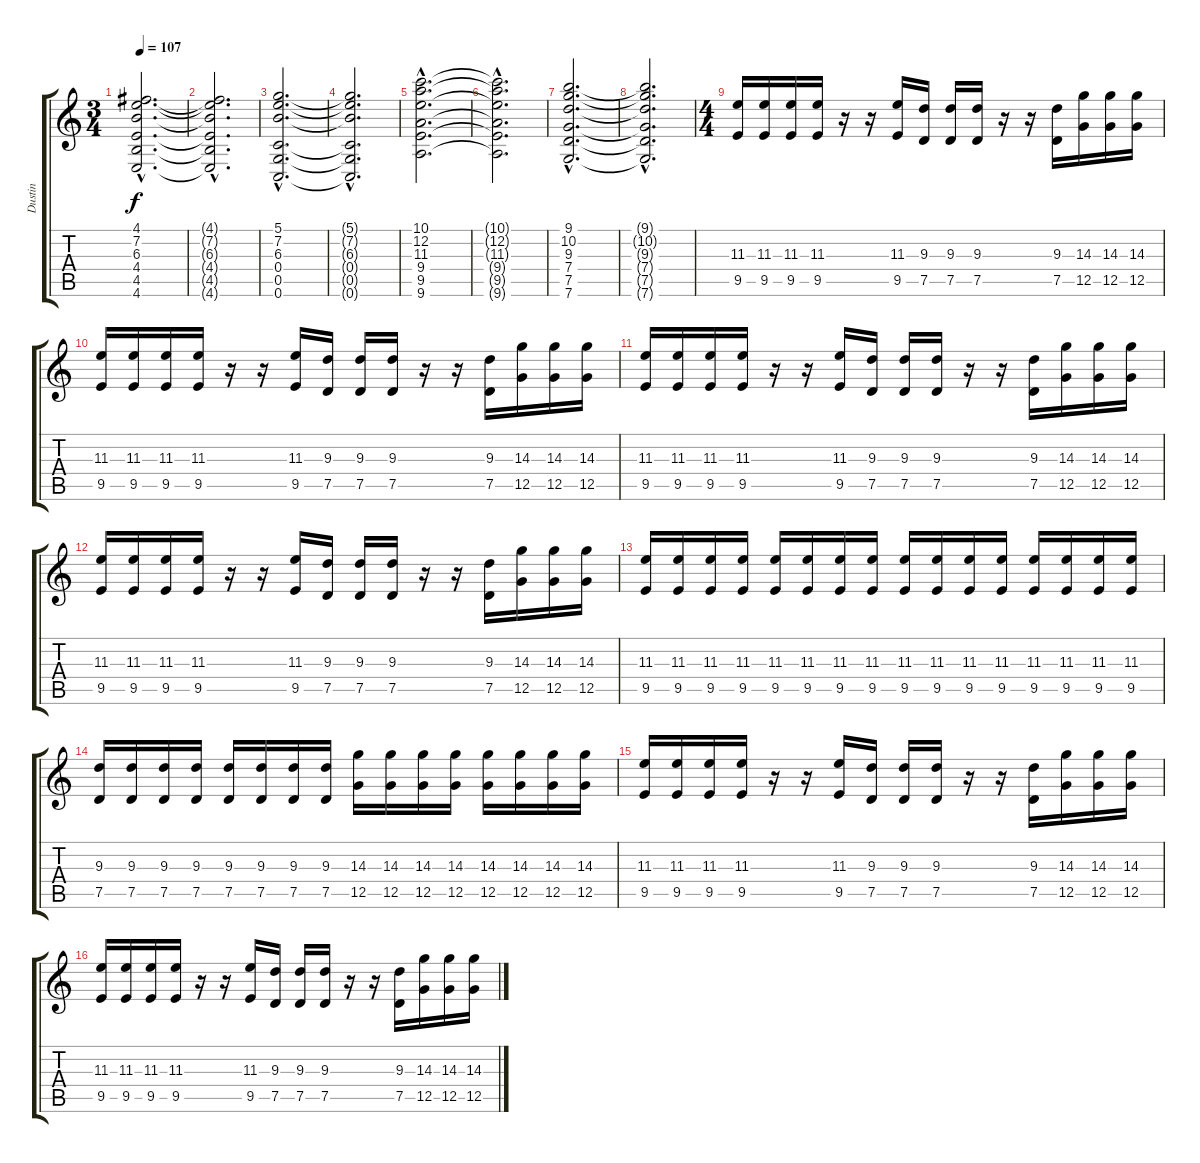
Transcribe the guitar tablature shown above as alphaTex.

\track ("Dustin" "Dustin") {instrument distortionguitar}
\staff {score tabs}
\tuning (D4 A3 F3 C3 G2 C2) {hide}
\ts (3 4)
\tempo 107
\clef g2
\ks c
(4.1{hac} 7.2{hac} 6.3{hac} 4.4{hac} 4.5{hac} 4.6{hac}).2{d dy f} |
(4.1{hac t} 7.2{hac t} 6.3{hac t} 4.4{hac t} 4.5{hac t} 4.6{hac t}).2{d} |
(5.1{hac} 7.2{hac} 6.3{hac} 0.4{hac} 0.5{hac} 0.6{hac}).2{d} |
(5.1{hac t} 7.2{hac t} 6.3{hac t} 0.4{hac t} 0.5{hac t} 0.6{hac t}).2{d} |
(10.1{hac} 12.2{hac} 11.3{hac} 9.4{hac} 9.5{hac} 9.6{hac}).2{d} |
(10.1{hac t} 12.2{hac t} 11.3{hac t} 9.4{hac t} 9.5{hac t} 9.6{hac t}).2{d} |
(9.1{hac} 10.2{hac} 9.3{hac} 7.4{hac} 7.5{hac} 7.6{hac}).2{d} |
(9.1{hac t} 10.2{hac t} 9.3{hac t} 7.4{hac t} 7.5{hac t} 7.6{hac t}).2{d} |
\ts (4 4)
(11.3 9.5).16 (11.3 9.5).16 (11.3 9.5).16 (11.3 9.5).16 r.16 r.16 (11.3 9.5).16 (9.3 7.5).16 (9.3 7.5).16 (9.3 7.5).16 r.16 r.16 (9.3 7.5).16 (14.3 12.5).16 (14.3 12.5).16 (14.3 12.5).16 |
(11.3 9.5).16 (11.3 9.5).16 (11.3 9.5).16 (11.3 9.5).16 r.16 r.16 (11.3 9.5).16 (9.3 7.5).16 (9.3 7.5).16 (9.3 7.5).16 r.16 r.16 (9.3 7.5).16 (14.3 12.5).16 (14.3 12.5).16 (14.3 12.5).16 |
(11.3 9.5).16 (11.3 9.5).16 (11.3 9.5).16 (11.3 9.5).16 r.16 r.16 (11.3 9.5).16 (9.3 7.5).16 (9.3 7.5).16 (9.3 7.5).16 r.16 r.16 (9.3 7.5).16 (14.3 12.5).16 (14.3 12.5).16 (14.3 12.5).16 |
(11.3 9.5).16 (11.3 9.5).16 (11.3 9.5).16 (11.3 9.5).16 r.16 r.16 (11.3 9.5).16 (9.3 7.5).16 (9.3 7.5).16 (9.3 7.5).16 r.16 r.16 (9.3 7.5).16 (14.3 12.5).16 (14.3 12.5).16 (14.3 12.5).16 |
(11.3 9.5).16 (11.3 9.5).16 (11.3 9.5).16 (11.3 9.5).16 (11.3 9.5).16 (11.3 9.5).16 (11.3 9.5).16 (11.3 9.5).16 (11.3 9.5).16 (11.3 9.5).16 (11.3 9.5).16 (11.3 9.5).16 (11.3 9.5).16 (11.3 9.5).16 (11.3 9.5).16 (11.3 9.5).16 |
(9.3 7.5).16 (9.3 7.5).16 (9.3 7.5).16 (9.3 7.5).16 (9.3 7.5).16 (9.3 7.5).16 (9.3 7.5).16 (9.3 7.5).16 (14.3 12.5).16 (14.3 12.5).16 (14.3 12.5).16 (14.3 12.5).16 (14.3 12.5).16 (14.3 12.5).16 (14.3 12.5).16 (14.3 12.5).16 |
(11.3 9.5).16 (11.3 9.5).16 (11.3 9.5).16 (11.3 9.5).16 r.16 r.16 (11.3 9.5).16 (9.3 7.5).16 (9.3 7.5).16 (9.3 7.5).16 r.16 r.16 (9.3 7.5).16 (14.3 12.5).16 (14.3 12.5).16 (14.3 12.5).16 |
(11.3 9.5).16 (11.3 9.5).16 (11.3 9.5).16 (11.3 9.5).16 r.16 r.16 (11.3 9.5).16 (9.3 7.5).16 (9.3 7.5).16 (9.3 7.5).16 r.16 r.16 (9.3 7.5).16 (14.3 12.5).16 (14.3 12.5).16 (14.3 12.5).16
